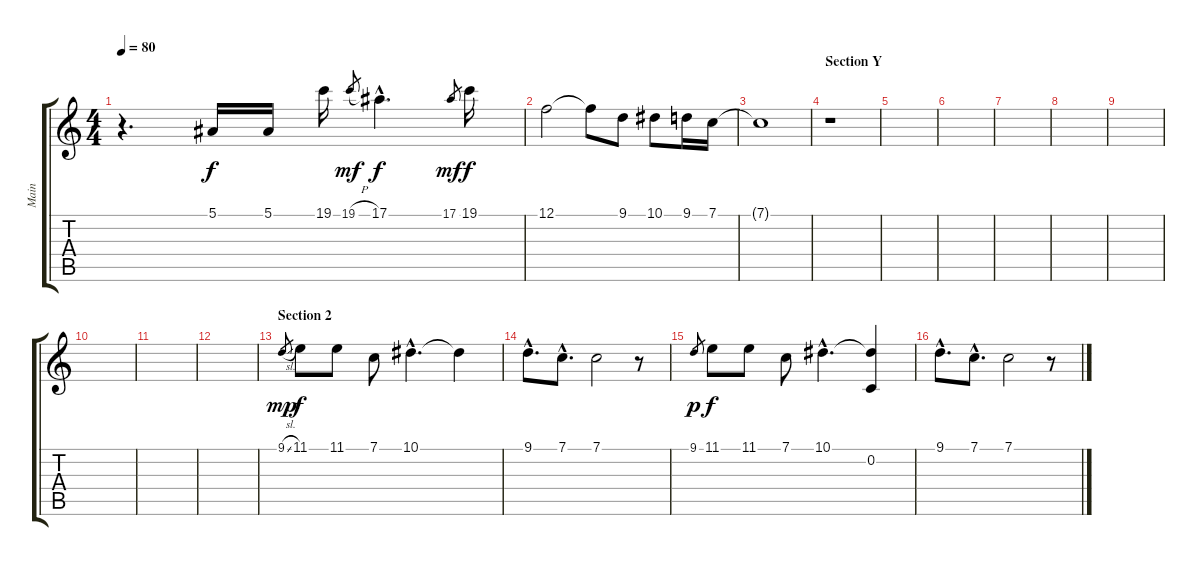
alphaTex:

\track ("Main" "Main") {instrument vibraphone}
\staff {score tabs}
\tuning (F4 C4 Ab3 Eb3 Bb2 F2) {hide}
\ts (4 4)
\tempo 80
\clef g2
\ks c
r.4{d dy f} 5.1.16 5.1.16 19.1.16 19.1{h}.8{gr dy mf} 17.1{hac}.4{d dy f} 17.1.8{gr dy mf} 19.1.16{dy f} |
12.1.2 12.1{t}.8 9.1.8 10.1.8 9.1.16 7.1.16 |
7.1{t}.1 |
\section ("" "Section Y")
r.1 |
|
|
|
|
|
|
|
|
\section ("" "Section 2")
9.1{sl}.8{gr dy mp} 11.1.8{dy f} 11.1.8 7.1.8 10.1{hac}.4{d} 10.1{t}.4 |
9.1{hac}.8{d} 7.1{hac}.8{d} 7.1.2 r.8 |
9.1.8{gr dy p} 11.1.8{dy f} 11.1.8 7.1.8 10.1{hac}.4{d} (10.1{t} 0.2).4 |
9.1{hac}.8{d} 7.1{hac}.8{d} 7.1.2 r.8
